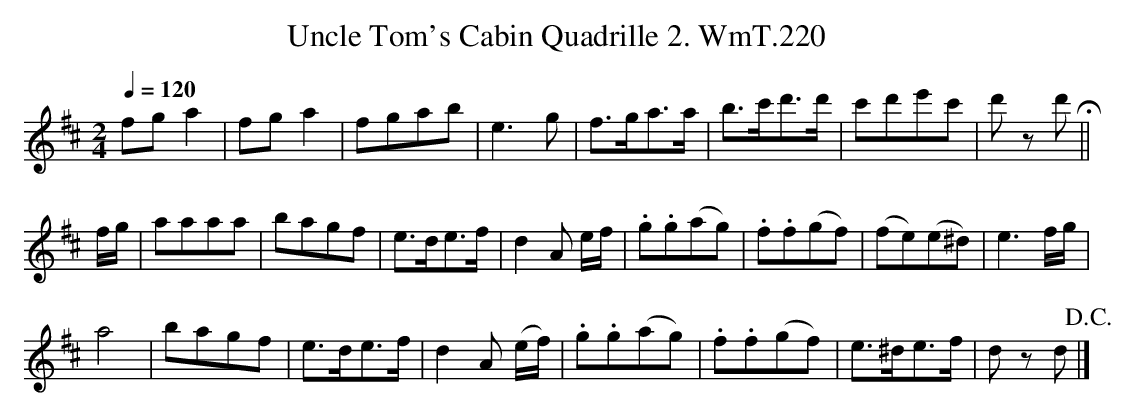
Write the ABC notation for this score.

X:1
T:Uncle Tom's Cabin Quadrille 2. WmT.220
M:2/4
L:1/8
Q:1/4=120
K:D
fg a2|fg a2|fgab|e3 g|f>ga>a|b>c'd'>d'|c'd'e'c'|d'z d'!fermata!||
f/g/|aaaa|bagf|e>de>f|d2 A e/f/|.g.g(ag)|.f.f(gf)|(fe)(e^d)|e3 f/g/|
a4|bagf|e>de>f|d2 A (e/f/)|.g.g(ag)|.f.f(gf)|e>^de>f|d z d!D.C.!|]
